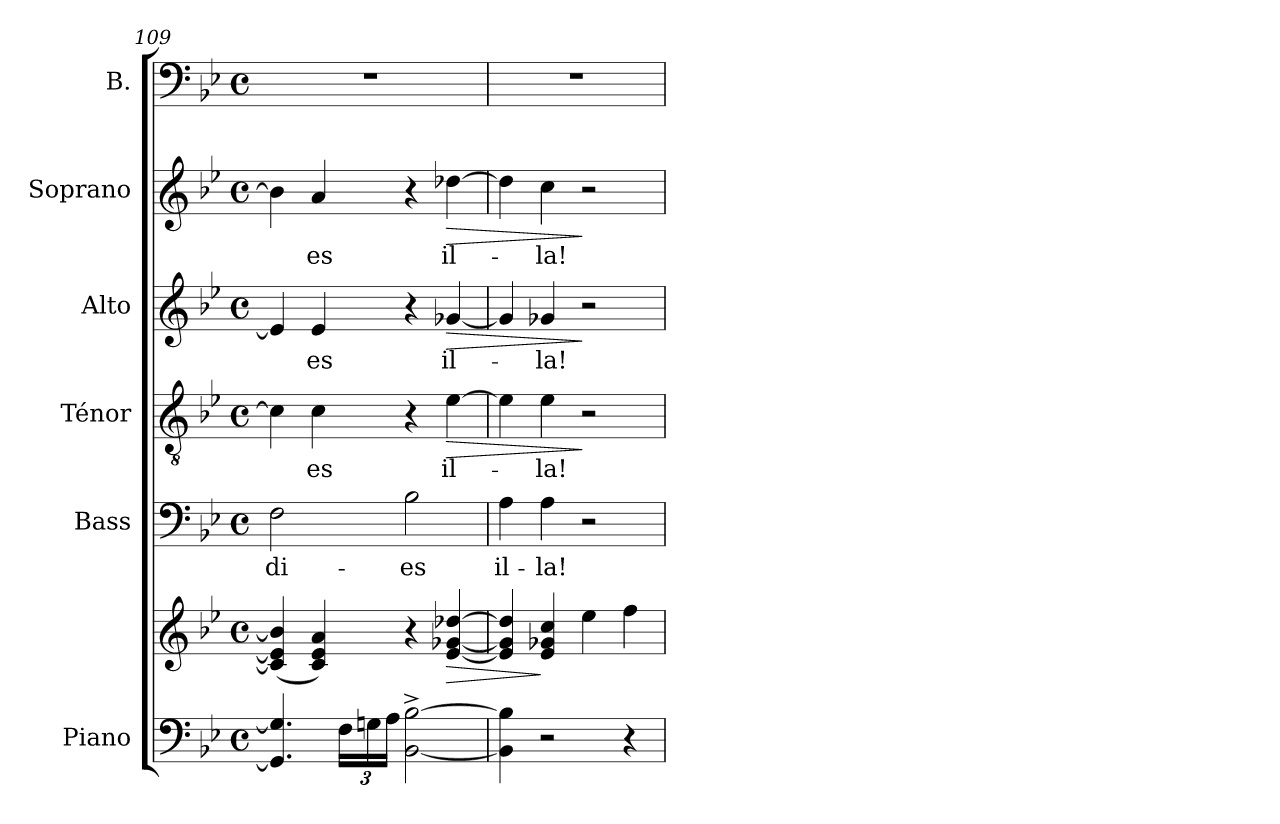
**kern	**kern	**dynam	**kern	**text	**kern	**text	**dynam	**kern	**text	**dynam	**kern	**text	**dynam	**kern
*part6	*part6	*part6	*part5	*part5	*part4	*part4	*part4	*part3	*part3	*part3	*part2	*part2	*part2	*part1
*staff7	*staff6	*staff6/7	*staff5	*staff5	*staff4	*staff4	*staff4	*staff3	*staff3	*staff3	*staff2	*staff2	*staff2	*staff1
*I"Piano	*	*	*I"Bass	*	*I"Ténor	*	*	*I"Alto	*	*	*I"Soprano	*	*	*I"B.
*I'Pno.	*	*	*I'B.	*	*I'T.	*	*	*I'A.	*	*	*I'S.	*	*	*I'B.
*clefF4	*clefG2	*	*clefF4	*	*clefGv2	*	*	*clefG2	*	*	*clefG2	*	*	*clefF4
*k[b-e-]	*k[b-e-]	*	*k[b-e-]	*	*k[b-e-]	*	*	*k[b-e-]	*	*	*k[b-e-]	*	*	*k[b-e-]
*M4/4	*M4/4	*	*M4/4	*	*M4/4	*	*	*M4/4	*	*	*M4/4	*	*	*M4/4
*met(c)	*met(c)	*	*met(c)	*	*met(c)	*	*	*met(c)	*	*	*met(c)	*	*	*met(c)
=109	=109	=109	=109	=109	=109	=109	=109	=109	=109	=109	=109	=109	=109	=109
4.GG-/] 4.G-/]	(>4c/] 4e-/] 4b-/]	.	2F\	di-	4c\]	.	.	4e-/]	.	.	4b-\]	.	.	1r
.	4c/ 4e-/ 4a/)	.	.	.	4c\	-es	.	4e-/	-es	.	4a/	-es	.	.
*Xbrackettup	*	*	*	*	*	*	*	*	*	*	*	*	*	*
24F\LL	.	.	.	.	.	.	.	.	.	.	.	.	.	.
24Gn\	.	.	.	.	.	.	.	.	.	.	.	.	.	.
24A\JJ	.	.	.	.	.	.	.	.	.	.	.	.	.	.
[2BB-\^ [2B-\^	4r	.	2B-\	-es	4r	.	.	4r	.	.	4r	.	.	.
!	!	!LO:HP:b	!	!	!	!	!LO:HP:b	!	!	!LO:HP:b	!	!	!LO:HP:b	!
.	[4e-/ [4g-X/ [4dd-X/	>	.	.	[4e-\	il-	>	[4g-X/	il-	>	[4dd-X\	il-	>	.
=110	=110	=110	=110	=110	=110	=110	=110	=110	=110	=110	=110	=110	=110	=110
4BB-\] 4B-\]	4e-/] 4g-/] 4dd-/]	.	4A\	il-	4e-\]	.	.	4g-/]	.	.	4dd-\]	.	.	1r
2r	4e-/ 4g-X/ 4cc/	]	4A\	-la!	4e-\	-la!	.	4g-X/	-la!	.	4cc\	-la!	.	.
.	4ee-\	.	2r	.	2r	.	]	2r	.	]	2r	.	]	.
4r	4ff\	.	.	.	.	.	.	.	.	.	.	.	.	.
=	=	=	=	=	=	=	=	=	=	=	=	=	=	=
*-	*-	*-	*-	*-	*-	*-	*-	*-	*-	*-	*-	*-	*-	*-
